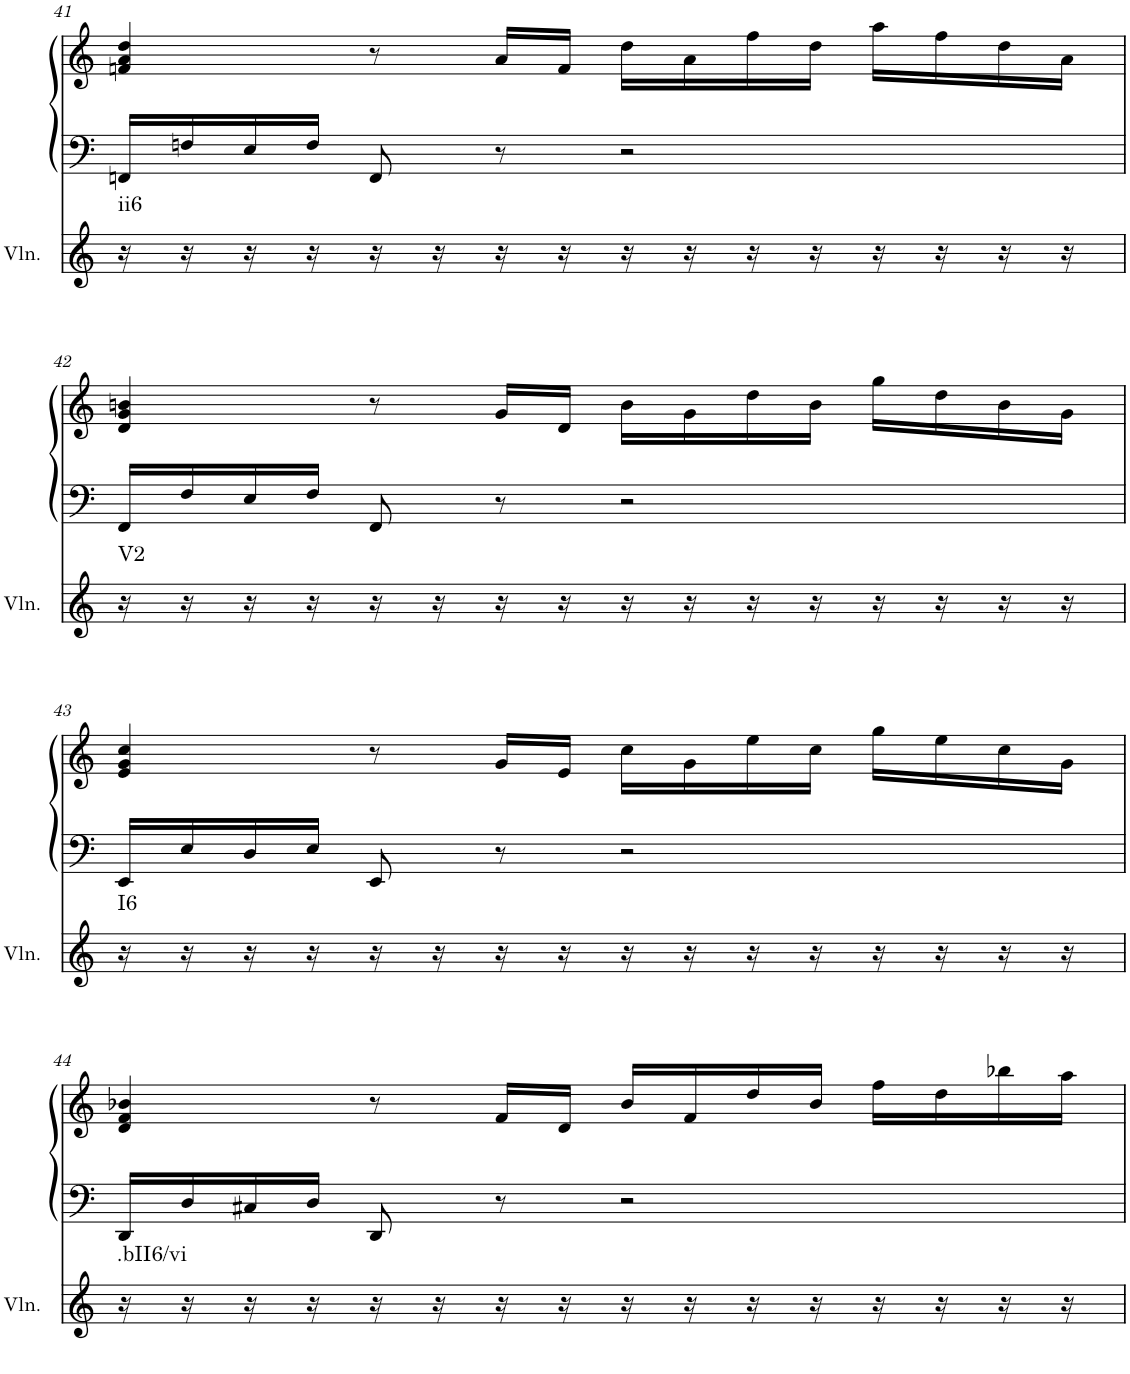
**kern	**harte	**kern	**kern
*part2	*part2	*part1	*part1
*staff3	*	*staff2	*staff1
*I"Violin	*	*I"Klavier linke Hand	*
*I'Vln.	*	*	*
!!LO:PB:g=z
*clefG2	*	*clefF4	*clefG2
*k[]	*	*k[]	*k[]
*M4/4	*	*M4/4	*M4/4
=41	=41	=41	=41
!	!LO:H:kt=ii6	!	!
16r	N	16FFn/LL	4fn/ 4a/ 4dd/
16r	.	16Fn/	.
16r	.	16E/	.
16r	.	16F/JJ	.
16r	.	8FF/	8r
16r	.	.	.
16r	.	8r	16a/LL
16r	.	.	16f/JJ
16r	.	2r	16dd\LL
16r	.	.	16a\
16r	.	.	16ff\
16r	.	.	16dd\JJ
16r	.	.	16aa\LL
16r	.	.	16ff\
16r	.	.	16dd\
16r	.	.	16a\JJ
!!LO:LB:g=z
=42	=42	=42	=42
!	!LO:H:kt=V2	!	!
16r	N	16FF/LL	4d/ 4g/ 4bn/
16r	.	16F/	.
16r	.	16E/	.
16r	.	16F/JJ	.
16r	.	8FF/	8r
16r	.	.	.
16r	.	8r	16g/LL
16r	.	.	16d/JJ
16r	.	2r	16b\LL
16r	.	.	16g\
16r	.	.	16dd\
16r	.	.	16b\JJ
16r	.	.	16gg\LL
16r	.	.	16dd\
16r	.	.	16b\
16r	.	.	16g\JJ
!!LO:LB:g=z
=43	=43	=43	=43
!	!LO:H:kt=I6	!	!
16r	N	16EE/LL	4e/ 4g/ 4cc/
16r	.	16E/	.
16r	.	16D/	.
16r	.	16E/JJ	.
16r	.	8EE/	8r
16r	.	.	.
16r	.	8r	16g/LL
16r	.	.	16e/JJ
16r	.	2r	16cc\LL
16r	.	.	16g\
16r	.	.	16ee\
16r	.	.	16cc\JJ
16r	.	.	16gg\LL
16r	.	.	16ee\
16r	.	.	16cc\
16r	.	.	16g\JJ
!!LO:LB:g=z
=44	=44	=44	=44
!	!LO:H:kt=.bII6/vi	!	!
16r	N	16DD/LL	4d/ 4f/ 4b-X/
16r	.	16D/	.
16r	.	16C#X/	.
16r	.	16D/JJ	.
16r	.	8DD/	8r
16r	.	.	.
16r	.	8r	16f/LL
16r	.	.	16d/JJ
16r	.	2r	16b-/LL
16r	.	.	16f/
16r	.	.	16dd/
16r	.	.	16b-/JJ
16r	.	.	16ff\LL
16r	.	.	16dd\
16r	.	.	16bb-X\
16r	.	.	16aa\JJ
=	=	=	=
*-	*-	*-	*-
